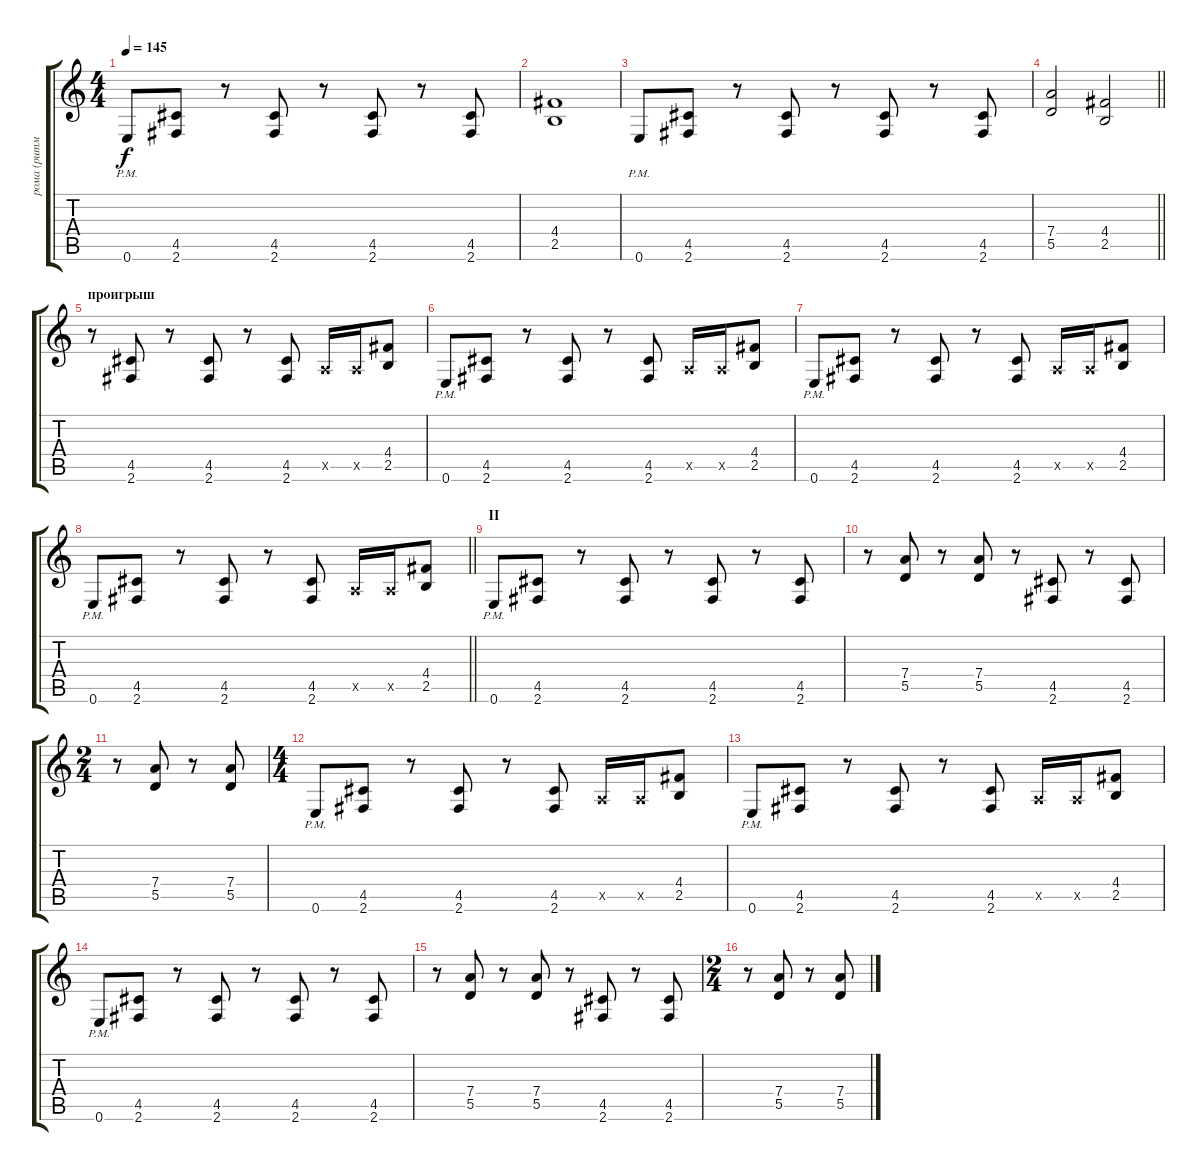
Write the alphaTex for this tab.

\track ("рома (ритм)" "рома (ритм") {instrument distortionguitar}
\staff {score tabs}
\tuning (E4 B3 G3 D3 A2 E2) {hide}
\ts (4 4)
\tempo 145
\clef g2
\ks c
0.6{pm}.8{dy f} (4.5 2.6).8 r.8 (4.5 2.6).8 r.8 (4.5 2.6).8 r.8 (4.5 2.6).8 |
(4.4 2.5).1 |
0.6{pm}.8 (4.5 2.6).8 r.8 (4.5 2.6).8 r.8 (4.5 2.6).8 r.8 (4.5 2.6).8 |
\barLineRight lightlight
(7.4 5.5).2 (4.4 2.5).2 |
\section ("" "проигрыш")
r.8 (4.5 2.6).8 r.8 (4.5 2.6).8 r.8 (4.5 2.6).8 0.5{x}.16 0.5{x}.16 (4.4 2.5).8 |
0.6{pm}.8 (4.5 2.6).8 r.8 (4.5 2.6).8 r.8 (4.5 2.6).8 0.5{x}.16 0.5{x}.16 (4.4 2.5).8 |
0.6{pm}.8 (4.5 2.6).8 r.8 (4.5 2.6).8 r.8 (4.5 2.6).8 0.5{x}.16 0.5{x}.16 (4.4 2.5).8 |
\barLineRight lightlight
0.6{pm}.8 (4.5 2.6).8 r.8 (4.5 2.6).8 r.8 (4.5 2.6).8 0.5{x}.16 0.5{x}.16 (4.4 2.5).8 |
\section ("" "II")
0.6{pm}.8 (4.5 2.6).8 r.8 (4.5 2.6).8 r.8 (4.5 2.6).8 r.8 (4.5 2.6).8 |
r.8 (7.4 5.5).8 r.8 (7.4 5.5).8 r.8 (4.5 2.6).8 r.8 (4.5 2.6).8 |
\ts (2 4)
r.8 (7.4 5.5).8 r.8 (7.4 5.5).8 |
\ts (4 4)
0.6{pm}.8 (4.5 2.6).8 r.8 (4.5 2.6).8 r.8 (4.5 2.6).8 0.5{x}.16 0.5{x}.16 (4.4 2.5).8 |
0.6{pm}.8 (4.5 2.6).8 r.8 (4.5 2.6).8 r.8 (4.5 2.6).8 0.5{x}.16 0.5{x}.16 (4.4 2.5).8 |
0.6{pm}.8 (4.5 2.6).8 r.8 (4.5 2.6).8 r.8 (4.5 2.6).8 r.8 (4.5 2.6).8 |
r.8 (7.4 5.5).8 r.8 (7.4 5.5).8 r.8 (4.5 2.6).8 r.8 (4.5 2.6).8 |
\ts (2 4)
r.8 (7.4 5.5).8 r.8 (7.4 5.5).8
